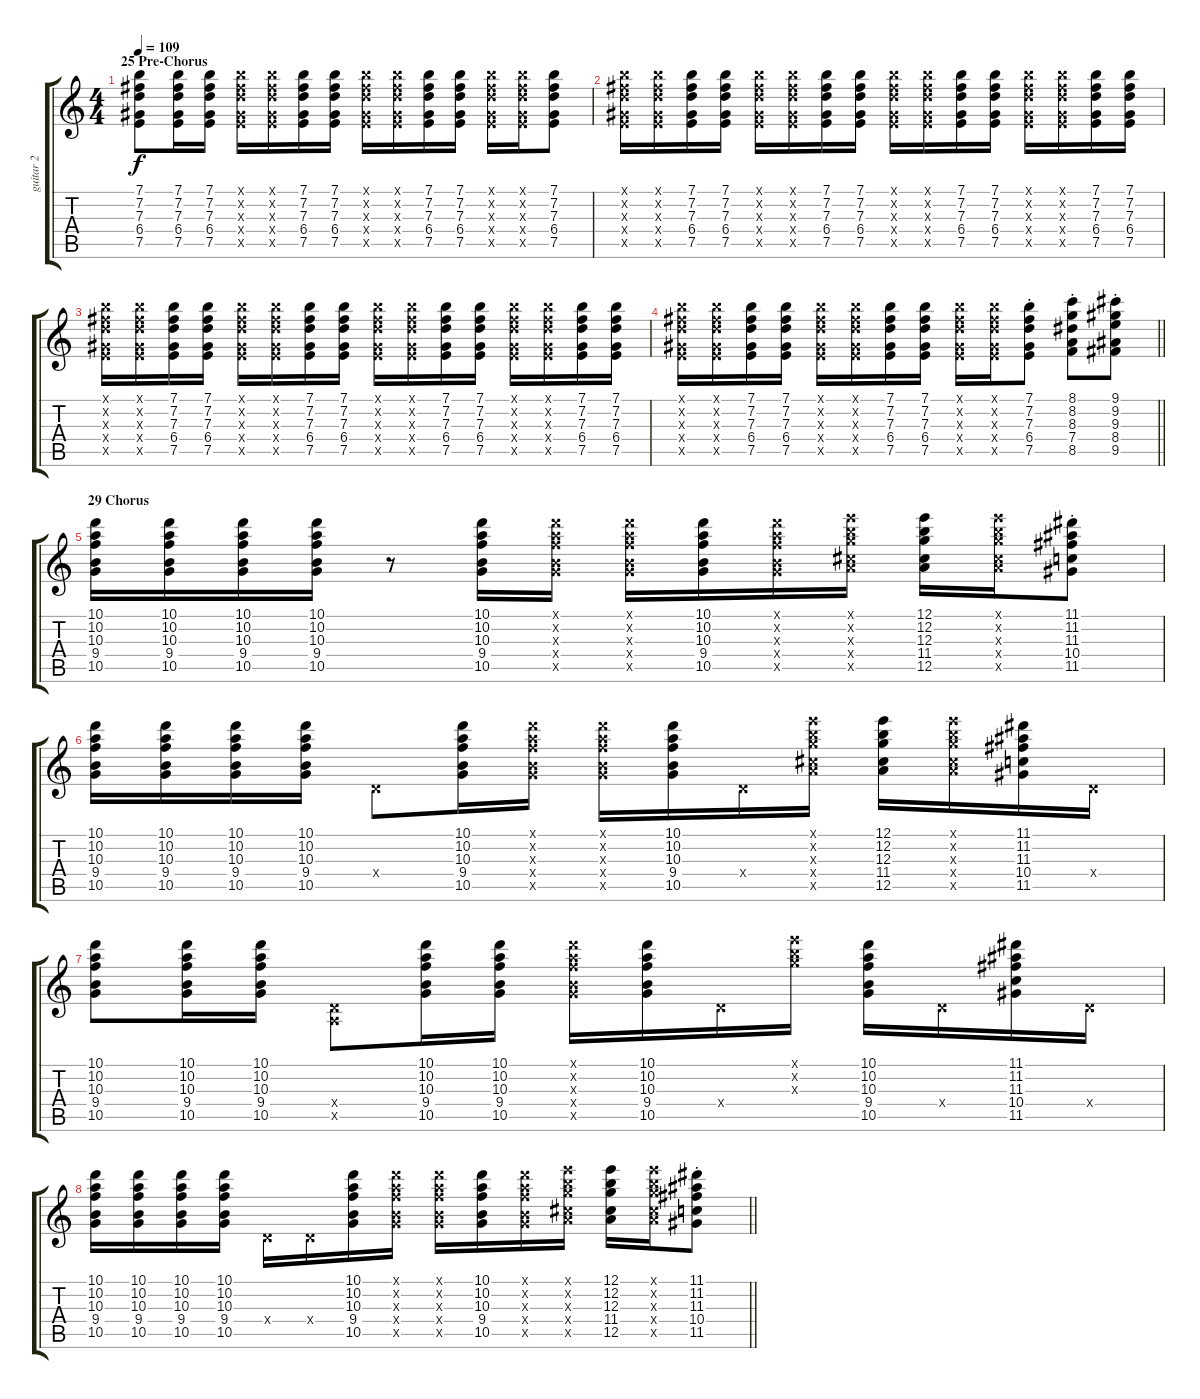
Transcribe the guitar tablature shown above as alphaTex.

\track ("guitar 2" "guitar 2") {instrument acousticguitarsteel}
\staff {score tabs}
\tuning (E4 B3 G3 D3 A2 E2) {hide}
\ts (4 4)
\section ("" "25 Pre-Chorus")
\tempo 109
\clef g2
\ks c
(7.1 7.2 7.3 6.4 7.5).8{dy f} (7.1 7.2 7.3 6.4 7.5).16 (7.1 7.2 7.3 6.4 7.5).16 (7.1{x} 7.2{x} 7.3{x} 6.4{x} 7.5{x}).16 (7.1{x} 7.2{x} 7.3{x} 6.4{x} 7.5{x}).16 (7.1 7.2 7.3 6.4 7.5).16 (7.1 7.2 7.3 6.4 7.5).16 (7.1{x} 7.2{x} 7.3{x} 6.4{x} 7.5{x}).16 (7.1{x} 7.2{x} 7.3{x} 6.4{x} 7.5{x}).16 (7.1 7.2 7.3 6.4 7.5).16 (7.1 7.2 7.3 6.4 7.5).16 (7.1{x} 7.2{x} 7.3{x} 6.4{x} 7.5{x}).16 (7.1{x} 7.2{x} 7.3{x} 6.4{x} 7.5{x}).16 (7.1 7.2 7.3 6.4 7.5).8 |
(7.1{x} 7.2{x} 7.3{x} 6.4{x} 7.5{x}).16 (7.1{x} 7.2{x} 7.3{x} 6.4{x} 7.5{x}).16 (7.1 7.2 7.3 6.4 7.5).16 (7.1 7.2 7.3 6.4 7.5).16 (7.1{x} 7.2{x} 7.3{x} 6.4{x} 7.5{x}).16 (7.1{x} 7.2{x} 7.3{x} 6.4{x} 7.5{x}).16 (7.1 7.2 7.3 6.4 7.5).16 (7.1 7.2 7.3 6.4 7.5).16 (7.1{x} 7.2{x} 7.3{x} 6.4{x} 7.5{x}).16 (7.1{x} 7.2{x} 7.3{x} 6.4{x} 7.5{x}).16 (7.1 7.2 7.3 6.4 7.5).16 (7.1 7.2 7.3 6.4 7.5).16 (7.1{x} 7.2{x} 7.3{x} 6.4{x} 7.5{x}).16 (7.1{x} 7.2{x} 7.3{x} 6.4{x} 7.5{x}).16 (7.1 7.2 7.3 6.4 7.5).16 (7.1 7.2 7.3 6.4 7.5).16 |
(7.1{x} 7.2{x} 7.3{x} 6.4{x} 7.5{x}).16 (7.1{x} 7.2{x} 7.3{x} 6.4{x} 7.5{x}).16 (7.1 7.2 7.3 6.4 7.5).16 (7.1 7.2 7.3 6.4 7.5).16 (7.1{x} 7.2{x} 7.3{x} 6.4{x} 7.5{x}).16 (7.1{x} 7.2{x} 7.3{x} 6.4{x} 7.5{x}).16 (7.1 7.2 7.3 6.4 7.5).16 (7.1 7.2 7.3 6.4 7.5).16 (7.1{x} 7.2{x} 7.3{x} 6.4{x} 7.5{x}).16 (7.1{x} 7.2{x} 7.3{x} 6.4{x} 7.5{x}).16 (7.1 7.2 7.3 6.4 7.5).16 (7.1 7.2 7.3 6.4 7.5).16 (7.1{x} 7.2{x} 7.3{x} 6.4{x} 7.5{x}).16 (7.1{x} 7.2{x} 7.3{x} 6.4{x} 7.5{x}).16 (7.1 7.2 7.3 6.4 7.5).16 (7.1 7.2 7.3 6.4 7.5).16 |
\barLineRight lightlight
(7.1{x} 7.2{x} 7.3{x} 6.4{x} 7.5{x}).16 (7.1{x} 7.2{x} 7.3{x} 6.4{x} 7.5{x}).16 (7.1 7.2 7.3 6.4 7.5).16 (7.1 7.2 7.3 6.4 7.5).16 (7.1{x} 7.2{x} 7.3{x} 6.4{x} 7.5{x}).16 (7.1{x} 7.2{x} 7.3{x} 6.4{x} 7.5{x}).16 (7.1 7.2 7.3 6.4 7.5).16 (7.1 7.2 7.3 6.4 7.5).16 (7.1{x} 7.2{x} 7.3{x} 6.4{x} 7.5{x}).16 (7.1{x} 7.2{x} 7.3{x} 6.4{x} 7.5{x}).16 (7.1{st} 7.2{st} 7.3{st} 6.4{st} 7.5{st}).8 (8.1 8.2{st} 8.3{st} 7.4{st} 8.5{st}).8 (9.1 9.2{st} 9.3{st} 8.4{st} 9.5{st}).8 |
\section ("" "29 Chorus")
(10.1 10.2 10.3 9.4 10.5).16 (10.1 10.2 10.3 9.4 10.5).16 (10.1 10.2 10.3 9.4 10.5).16 (10.1 10.2 10.3 9.4 10.5).16 r.8 (10.1 10.2 10.3 9.4 10.5).16 (10.1{x} 10.2{x} 10.3{x} 9.4{x} 10.5{x}).16 (10.1{x} 10.2{x} 10.3{x} 9.4{x} 10.5{x}).16 (10.1 10.2 10.3 9.4 10.5).16 (10.1{x} 10.2{x} 10.3{x} 9.4{x} 10.5{x}).16 (12.1{x} 12.2{x} 12.3{x} 11.4{x} 12.5{x}).16 (12.1 12.2 12.3 11.4 12.5).16 (12.1{x} 12.2{x} 12.3{x} 11.4{x} 12.5{x}).16 (11.1{st} 11.2{st} 11.3{st} 10.4{st} 11.5{st}).8 |
(10.1 10.2 10.3 9.4 10.5).16 (10.1 10.2 10.3 9.4 10.5).16 (10.1 10.2 10.3 9.4 10.5).16 (10.1 10.2 10.3 9.4 10.5).16 0.4{x}.8 (10.1 10.2 10.3 9.4 10.5).16 (10.1{x} 10.2{x} 10.3{x} 9.4{x} 10.5{x}).16 (10.1{x} 10.2{x} 10.3{x} 9.4{x} 10.5{x}).16 (10.1 10.2 10.3 9.4 10.5).16 0.4{x}.16 (12.1{x} 12.2{x} 12.3{x} 11.4{x} 12.5{x}).16 (12.1 12.2 12.3 11.4 12.5).16 (12.1{x} 12.2{x} 12.3{x} 11.4{x} 12.5{x}).16 (11.1 11.2 11.3 10.4 11.5).16 0.4{x}.16 |
(10.1 10.2 10.3 9.4 10.5).8 (10.1 10.2 10.3 9.4 10.5).16 (10.1 10.2 10.3 9.4 10.5).16 (0.4{x} 0.5{x}).8 (10.1 10.2 10.3 9.4 10.5).16 (10.1 10.2 10.3 9.4 10.5).16 (10.1{x} 10.2{x} 10.3{x} 9.4{x} 10.5{x}).16 (10.1 10.2 10.3 9.4 10.5).16 0.4{x}.16 (12.1{x} 12.2{x} 12.3{x}).16 (10.1 10.2 10.3 9.4 10.5).16 0.4{x}.16 (11.1 11.2 11.3 10.4 11.5).16 0.4{x}.16 |
\barLineRight lightlight
(10.1 10.2 10.3 9.4 10.5).16 (10.1 10.2 10.3 9.4 10.5).16 (10.1 10.2 10.3 9.4 10.5).16 (10.1 10.2 10.3 9.4 10.5).16 0.4{x}.16 0.4{x}.16 (10.1 10.2 10.3 9.4 10.5).16 (10.1{x} 10.2{x} 10.3{x} 9.4{x} 10.5{x}).16 (10.1{x} 10.2{x} 10.3{x} 9.4{x} 10.5{x}).16 (10.1 10.2 10.3 9.4 10.5).16 (10.1{x} 10.2{x} 10.3{x} 9.4{x} 10.5{x}).16 (12.1{x} 12.2{x} 12.3{x} 11.4{x} 12.5{x}).16 (12.1 12.2 12.3 11.4 12.5).16 (12.1{x} 12.2{x} 12.3{x} 11.4{x} 12.5{x}).16 (11.1{st} 11.2{st} 11.3{st} 10.4{st} 11.5{st}).8
